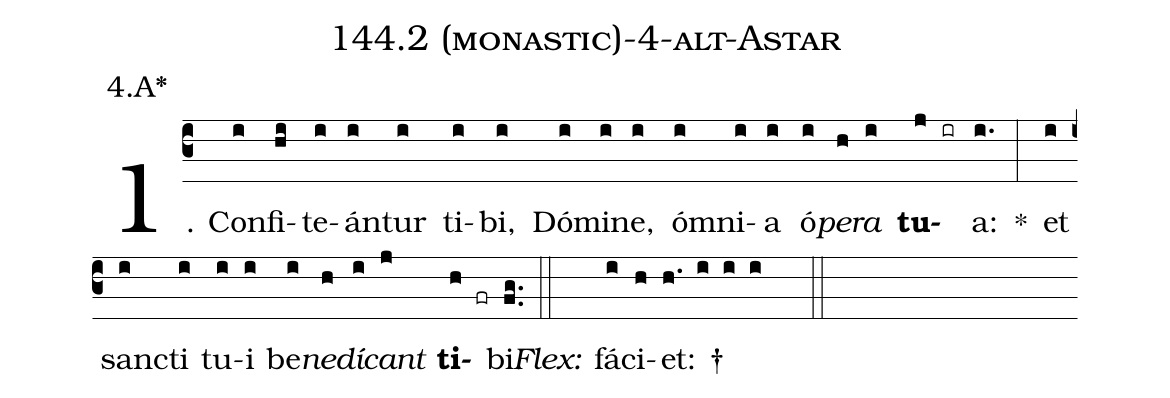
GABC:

name: 144.2 (monastic)-4-alt-Astar;
annotation: 4.A*;
%%
(c3)1. Con(i)fi(hi)te(i)án(i)tur(i) ti(i)bi,(i) Dó(i)mi(i)ne,(i) óm(i)ni(i)a(i) ó(i)<i>pe</i>(h)<i>ra</i>(i) <b>tu</b>(j ir)a:(i.) *(:) et(i) sanc(i)ti(i) tu(i)i(i) be(i)<i>ne</i>(h)<i>dí</i>(i)<i>cant</i>(j) <b>ti</b>(h fr)bi.(fg..) (::)
<i>Flex:</i>()  fá(i)ci(h)et: †(h. i i i  ::)
